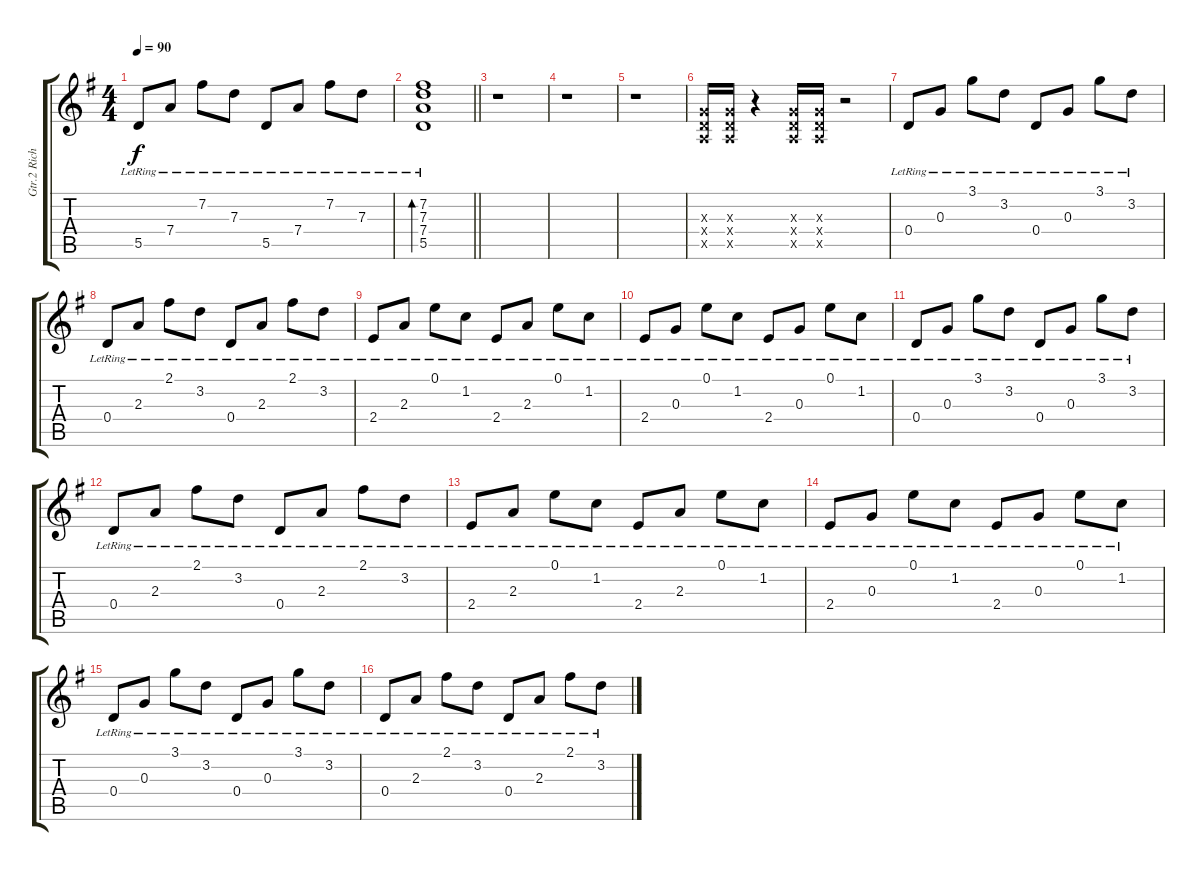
\track ("Gtr.2 Richie Clean" "Gtr.2 Rich") {instrument electricguitarclean}
\staff {score tabs}
\tuning (E4 B3 G3 D3 A2 E2) {hide}
\ts (4 4)
\tempo 90
\clef g2
\ks g
5.5{lr}.8{dy f} 7.4{lr}.8 7.2{lr}.8 7.3{lr}.8 5.5{lr}.8 7.4{lr}.8 7.2{lr}.8 7.3{lr}.8 |
\barLineRight lightlight
(7.2{lr} 7.3{lr} 7.4{lr} 5.5{lr}).1{bd 30} |
r.1 |
r.1 |
r.1 |
(0.3{x} 0.4{x} 0.5{x}).16 (0.3{x} 0.4{x} 0.5{x}).16 r.4 (0.3{x} 0.4{x} 0.5{x}).16 (0.3{x} 0.4{x} 0.5{x}).16 r.2 |
0.4{lr}.8 0.3{lr}.8 3.1{lr}.8 3.2{lr}.8 0.4{lr}.8 0.3{lr}.8 3.1{lr}.8 3.2{lr}.8 |
0.4{lr}.8 2.3{lr}.8 2.1{lr}.8 3.2{lr}.8 0.4{lr}.8 2.3{lr}.8 2.1{lr}.8 3.2{lr}.8 |
2.4{lr}.8 2.3{lr}.8 0.1{lr}.8 1.2{lr}.8 2.4{lr}.8 2.3{lr}.8 0.1{lr}.8 1.2{lr}.8 |
2.4{lr}.8 0.3{lr}.8 0.1{lr}.8 1.2{lr}.8 2.4{lr}.8 0.3{lr}.8 0.1{lr}.8 1.2{lr}.8 |
0.4{lr}.8 0.3{lr}.8 3.1{lr}.8 3.2{lr}.8 0.4{lr}.8 0.3{lr}.8 3.1{lr}.8 3.2{lr}.8 |
0.4{lr}.8 2.3{lr}.8 2.1{lr}.8 3.2{lr}.8 0.4{lr}.8 2.3{lr}.8 2.1{lr}.8 3.2{lr}.8 |
2.4{lr}.8 2.3{lr}.8 0.1{lr}.8 1.2{lr}.8 2.4{lr}.8 2.3{lr}.8 0.1{lr}.8 1.2{lr}.8 |
2.4{lr}.8 0.3{lr}.8 0.1{lr}.8 1.2{lr}.8 2.4{lr}.8 0.3{lr}.8 0.1{lr}.8 1.2{lr}.8 |
0.4{lr}.8 0.3{lr}.8 3.1{lr}.8 3.2{lr}.8 0.4{lr}.8 0.3{lr}.8 3.1{lr}.8 3.2{lr}.8 |
0.4{lr}.8 2.3{lr}.8 2.1{lr}.8 3.2{lr}.8 0.4{lr}.8 2.3{lr}.8 2.1{lr}.8 3.2{lr}.8
